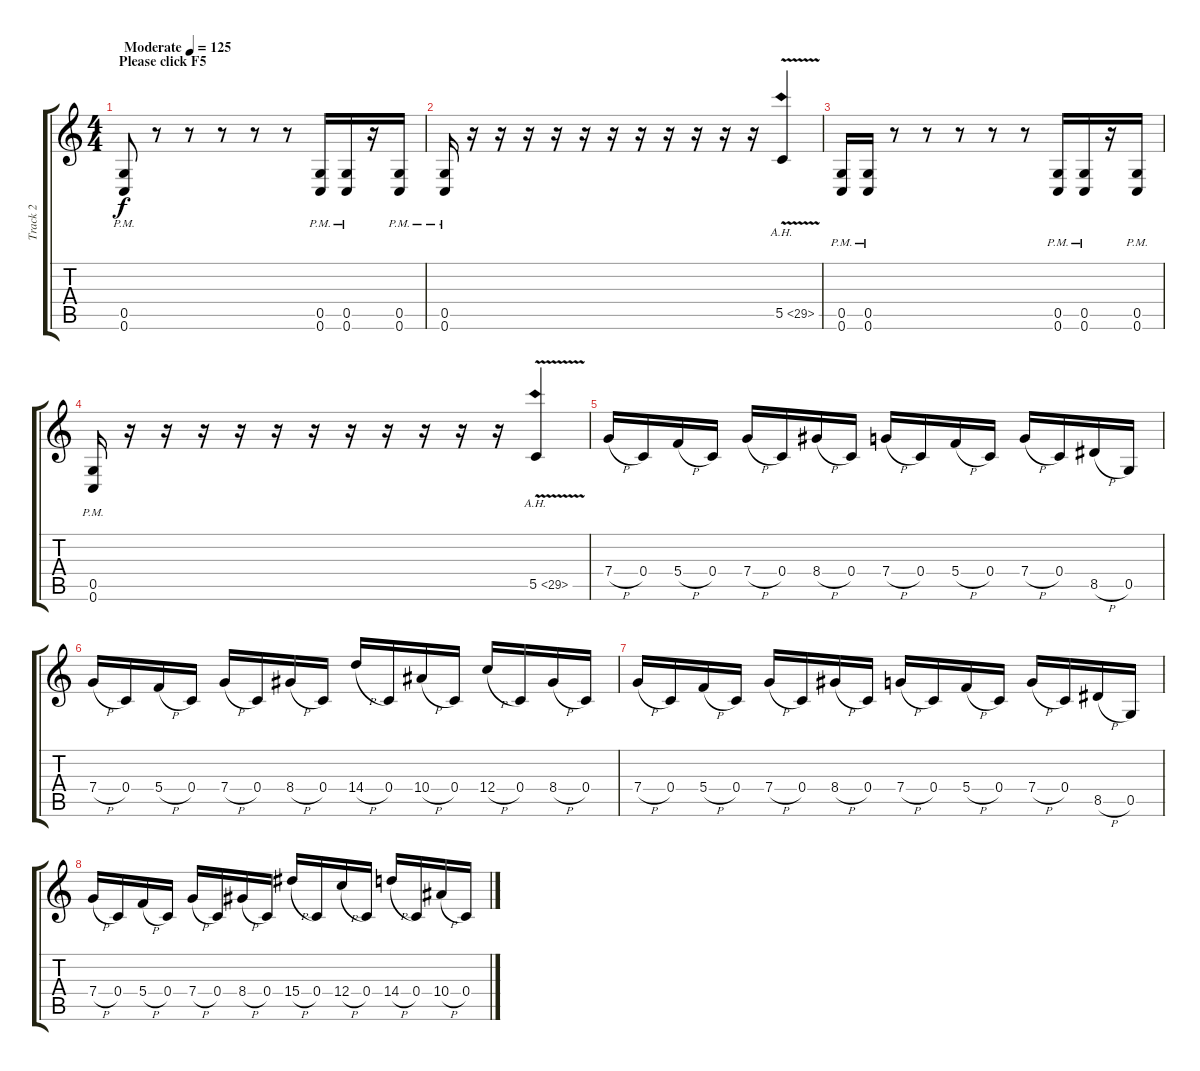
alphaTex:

\track ("Track 2" "Track 2") {instrument distortionguitar}
\staff {score tabs}
\tuning (D4 A3 F3 C3 G2 C2) {hide}
\ts (4 4)
\section ("" "Please click F5")
\tempo (125 "Moderate")
\clef g2
\ks c
(0.5 0.6{pm}).8{dy f instrument distortionguitar} r.8 r.8 r.8 r.8 r.8 (0.5 0.6{pm}).16 (0.5 0.6{pm}).16 r.16 (0.5 0.6{pm}).16 |
(0.5 0.6{pm}).16 r.16 r.16 r.16 r.16 r.16 r.16 r.16 r.16 r.16 r.16 r.16 5.5{ah 24 v}.4 |
(0.5 0.6{pm}).16 (0.5{pm} 0.6).16 r.8 r.8 r.8 r.8 r.8 (0.5 0.6{pm}).16 (0.5{pm} 0.6).16 r.16 (0.5{pm} 0.6).16 |
(0.5 0.6{pm}).16 r.16 r.16 r.16 r.16 r.16 r.16 r.16 r.16 r.16 r.16 r.16 5.5{ah 24 v}.4 |
7.4{h}.16 0.4.16 5.4{h}.16 0.4.16 7.4{h}.16 0.4.16 8.4{h}.16 0.4.16 7.4{h}.16 0.4.16 5.4{h}.16 0.4.16 7.4{h}.16 0.4.16 8.5{h}.16 0.5.16 |
7.4{h}.16 0.4.16 5.4{h}.16 0.4.16 7.4{h}.16 0.4.16 8.4{h}.16 0.4.16 14.4{h}.16 0.4.16 10.4{h}.16 0.4.16 12.4{h}.16 0.4.16 8.4{h}.16 0.4.16 |
7.4{h}.16 0.4.16 5.4{h}.16 0.4.16 7.4{h}.16 0.4.16 8.4{h}.16 0.4.16 7.4{h}.16 0.4.16 5.4{h}.16 0.4.16 7.4{h}.16 0.4.16 8.5{h}.16 0.5.16 |
7.4{h}.16 0.4.16 5.4{h}.16 0.4.16 7.4{h}.16 0.4.16 8.4{h}.16 0.4.16 15.4{h}.16 0.4.16 12.4{h}.16 0.4.16 14.4{h}.16 0.4.16 10.4{h}.16 0.4.16
